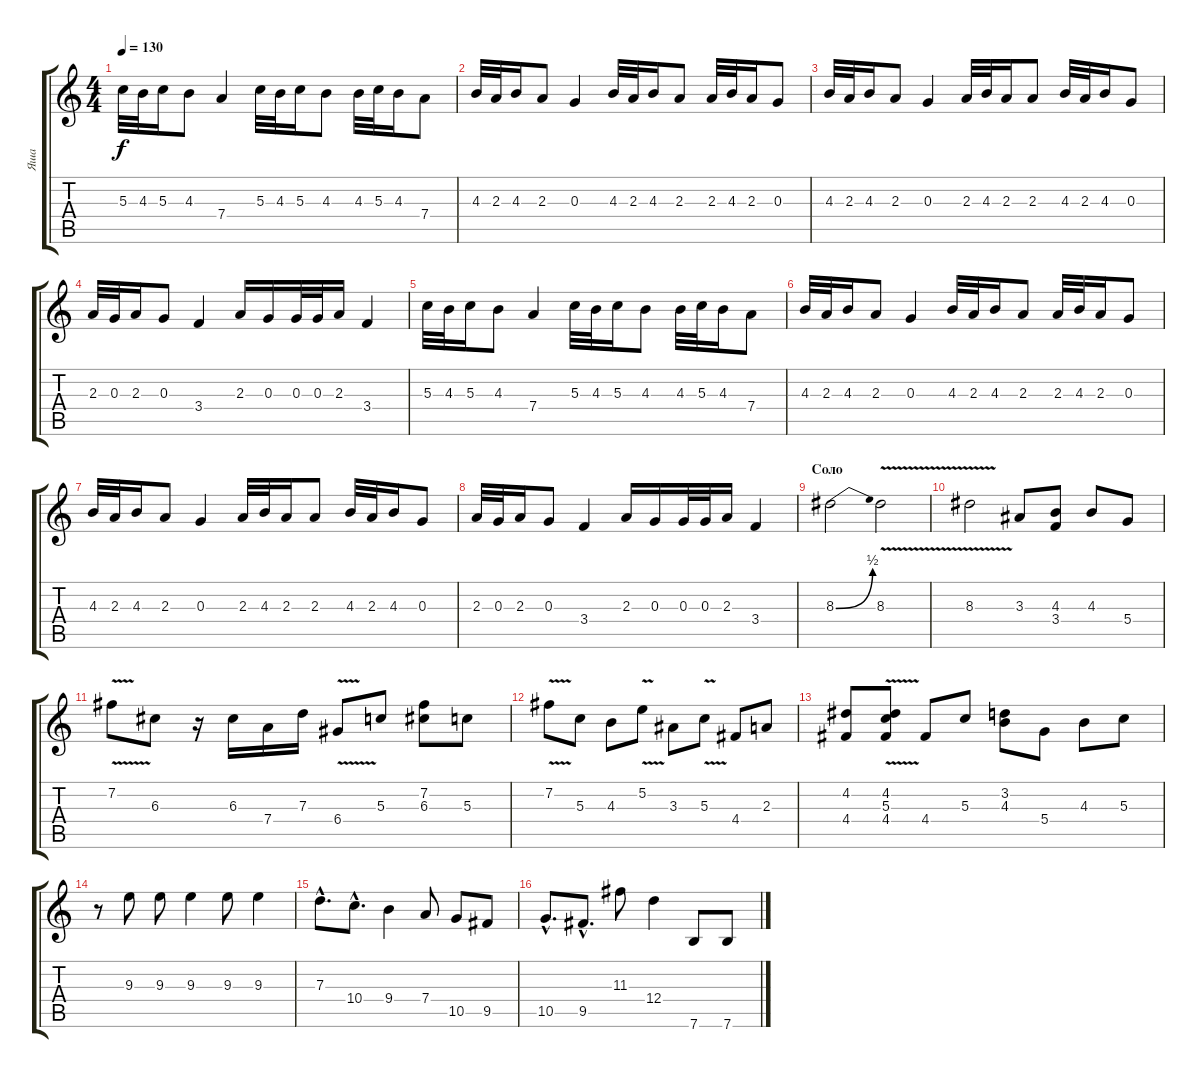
\track ("Яша" "Яша") {instrument electricguitarjazz}
\staff {score tabs}
\tuning (E4 B3 G3 D3 A2 E2) {hide}
\ts (4 4)
\tempo 130
\clef g2
\ks c
5.3.32{dy f} 4.3.32 5.3.16 4.3.8 7.4.4 5.3.32 4.3.32 5.3.16 4.3.8 4.3.32 5.3.32 4.3.16 7.4.8 |
4.3.32 2.3.32 4.3.16 2.3.8 0.3.4 4.3.32 2.3.32 4.3.16 2.3.8 2.3.32 4.3.32 2.3.16 0.3.8 |
4.3.32 2.3.32 4.3.16 2.3.8 0.3.4 2.3.32 4.3.32 2.3.16 2.3.8 4.3.32 2.3.32 4.3.16 0.3.8 |
2.3.32 0.3.32 2.3.16 0.3.8 3.4.4 2.3.16 0.3.16 0.3.32 0.3.32 2.3.16 3.4.4 |
5.3.32 4.3.32 5.3.16 4.3.8 7.4.4 5.3.32 4.3.32 5.3.16 4.3.8 4.3.32 5.3.32 4.3.16 7.4.8 |
4.3.32 2.3.32 4.3.16 2.3.8 0.3.4 4.3.32 2.3.32 4.3.16 2.3.8 2.3.32 4.3.32 2.3.16 0.3.8 |
4.3.32 2.3.32 4.3.16 2.3.8 0.3.4 2.3.32 4.3.32 2.3.16 2.3.8 4.3.32 2.3.32 4.3.16 0.3.8 |
2.3.32 0.3.32 2.3.16 0.3.8 3.4.4 2.3.16 0.3.16 0.3.32 0.3.32 2.3.16 3.4.4 |
\section ("" "Соло")
8.3{be (bend 0 0 60 2)}.2 8.3{v}.2 |
8.3{v}.2 3.3.8 (4.3 3.4).8 4.3.8 5.4.8 |
7.2{v}.8 6.3.8 r.16 6.3.16 7.4.16 7.3.16 6.4{v}.8 5.3.8 (7.2 6.3).8 5.3.8 |
7.2{v}.8 5.3.8 4.3.8 5.2{v}.8 3.3.8 5.3{v}.8 4.4.8 2.3.8 |
(4.2 4.4).8 (4.2 5.3{v} 4.4{v}).8 4.4.8 5.3.8 (3.2 4.3).8 5.4.8 4.3.8 5.3.8 |
r.8 9.3.8 9.3.8 9.3.4 9.3.8 9.3.4 |
7.3{hac}.8{d} 10.4{hac}.8{d} 9.4.4 7.4.8 10.5.8 9.5.8 |
10.5{hac}.8{d} 9.5{hac}.8{d} 11.3.8 12.4.4 7.6.8 7.6.8
